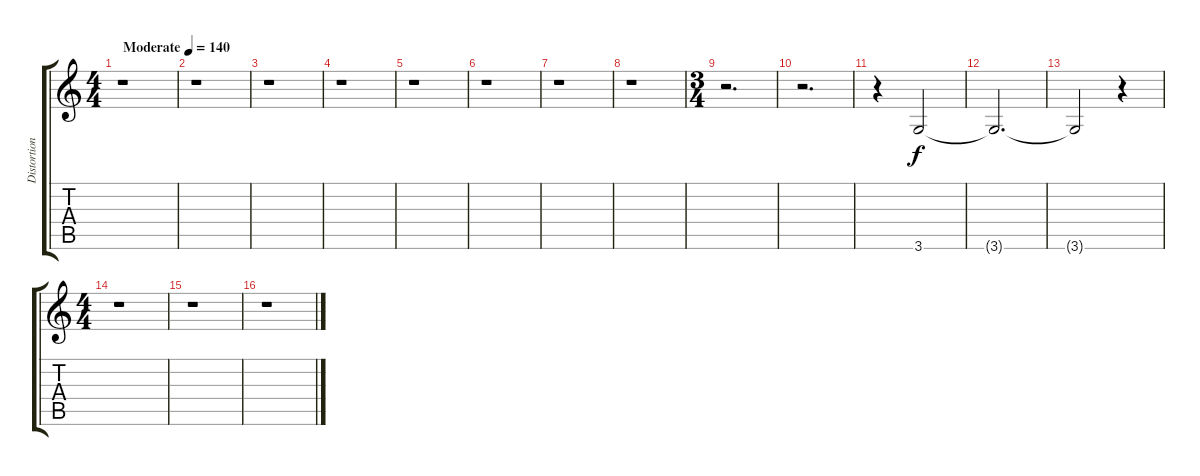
\track ("Distortion Guitar" "Distortion") {instrument distortionguitar}
\staff {score tabs}
\tuning (E4 B3 G3 D3 A2 E2) {hide}
\ts (4 4)
\tempo (140 "Moderate")
\clef g2
\ks c
r.1{dy f instrument distortionguitar} |
r.1 |
r.1 |
r.1 |
r.1 |
r.1 |
r.1 |
r.1 |
\ts (3 4)
r.2{d} |
r.2{d} |
r.4 3.6.2 |
3.6{t}.2{d} |
3.6{t}.2 r.4 |
\ts (4 4)
r.1 |
r.1 |
r.1
